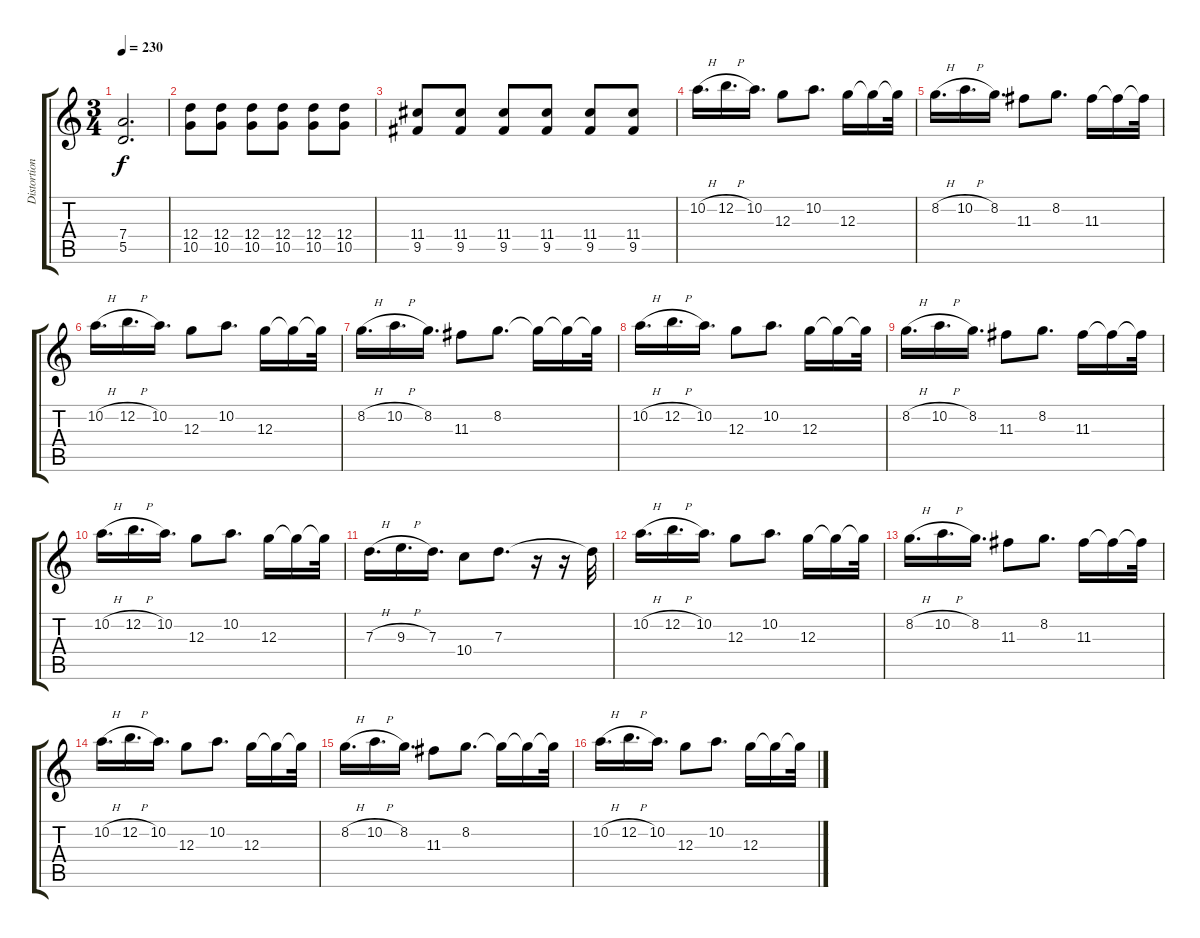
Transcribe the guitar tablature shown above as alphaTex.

\track ("Distortion 2" "Distortion") {instrument distortionguitar}
\staff {score tabs}
\tuning (E4 B3 G3 D3 A2 E2) {hide}
\ts (3 4)
\tempo 230
\clef g2
\ks c
(7.4{t} 5.5{t}).2{d dy f} |
(12.4 10.5).8 (12.4 10.5).8 (12.4 10.5).8 (12.4 10.5).8 (12.4 10.5).8 (12.4 10.5).8 |
(11.4 9.5).8 (11.4 9.5).8 (11.4 9.5).8 (11.4 9.5).8 (11.4 9.5).8 (11.4 9.5).8 |
10.2{h}.16{d} 12.2{h}.16{d} 10.2.16{d} 12.3.8 10.2.8{d} 12.3.16 12.3{t}.16 12.3{t}.32 |
8.2{h}.16{d} 10.2{h}.16{d} 8.2.16{d} 11.3.8 8.2.8{d} 11.3.16 11.3{t}.16 11.3{t}.32 |
10.2{h}.16{d} 12.2{h}.16{d} 10.2.16{d} 12.3.8 10.2.8{d} 12.3.16 12.3{t}.16 12.3{t}.32 |
8.2{h}.16{d} 10.2{h}.16{d} 8.2.16{d} 11.3.8 8.2.8{d} 8.2{t}.16 8.2{t}.16 8.2{t}.32 |
10.2{h}.16{d} 12.2{h}.16{d} 10.2.16{d} 12.3.8 10.2.8{d} 12.3.16 12.3{t}.16 12.3{t}.32 |
8.2{h}.16{d} 10.2{h}.16{d} 8.2.16{d} 11.3.8 8.2.8{d} 11.3.16 11.3{t}.16 11.3{t}.32 |
10.2{h}.16{d} 12.2{h}.16{d} 10.2.16{d} 12.3.8 10.2.8{d} 12.3.16 12.3{t}.16 12.3{t}.32 |
7.3{h}.16{d} 9.3{h}.16{d} 7.3.16{d} 10.4.8 7.3.8{d} r.16 r.16 7.3{t}.32 |
10.2{h}.16{d} 12.2{h}.16{d} 10.2.16{d} 12.3.8 10.2.8{d} 12.3.16 12.3{t}.16 12.3{t}.32 |
8.2{h}.16{d} 10.2{h}.16{d} 8.2.16{d} 11.3.8 8.2.8{d} 11.3.16 11.3{t}.16 11.3{t}.32 |
10.2{h}.16{d} 12.2{h}.16{d} 10.2.16{d} 12.3.8 10.2.8{d} 12.3.16 12.3{t}.16 12.3{t}.32 |
8.2{h}.16{d} 10.2{h}.16{d} 8.2.16{d} 11.3.8 8.2.8{d} 8.2{t}.16 8.2{t}.16 8.2{t}.32 |
10.2{h}.16{d} 12.2{h}.16{d} 10.2.16{d} 12.3.8 10.2.8{d} 12.3.16 12.3{t}.16 12.3{t}.32
